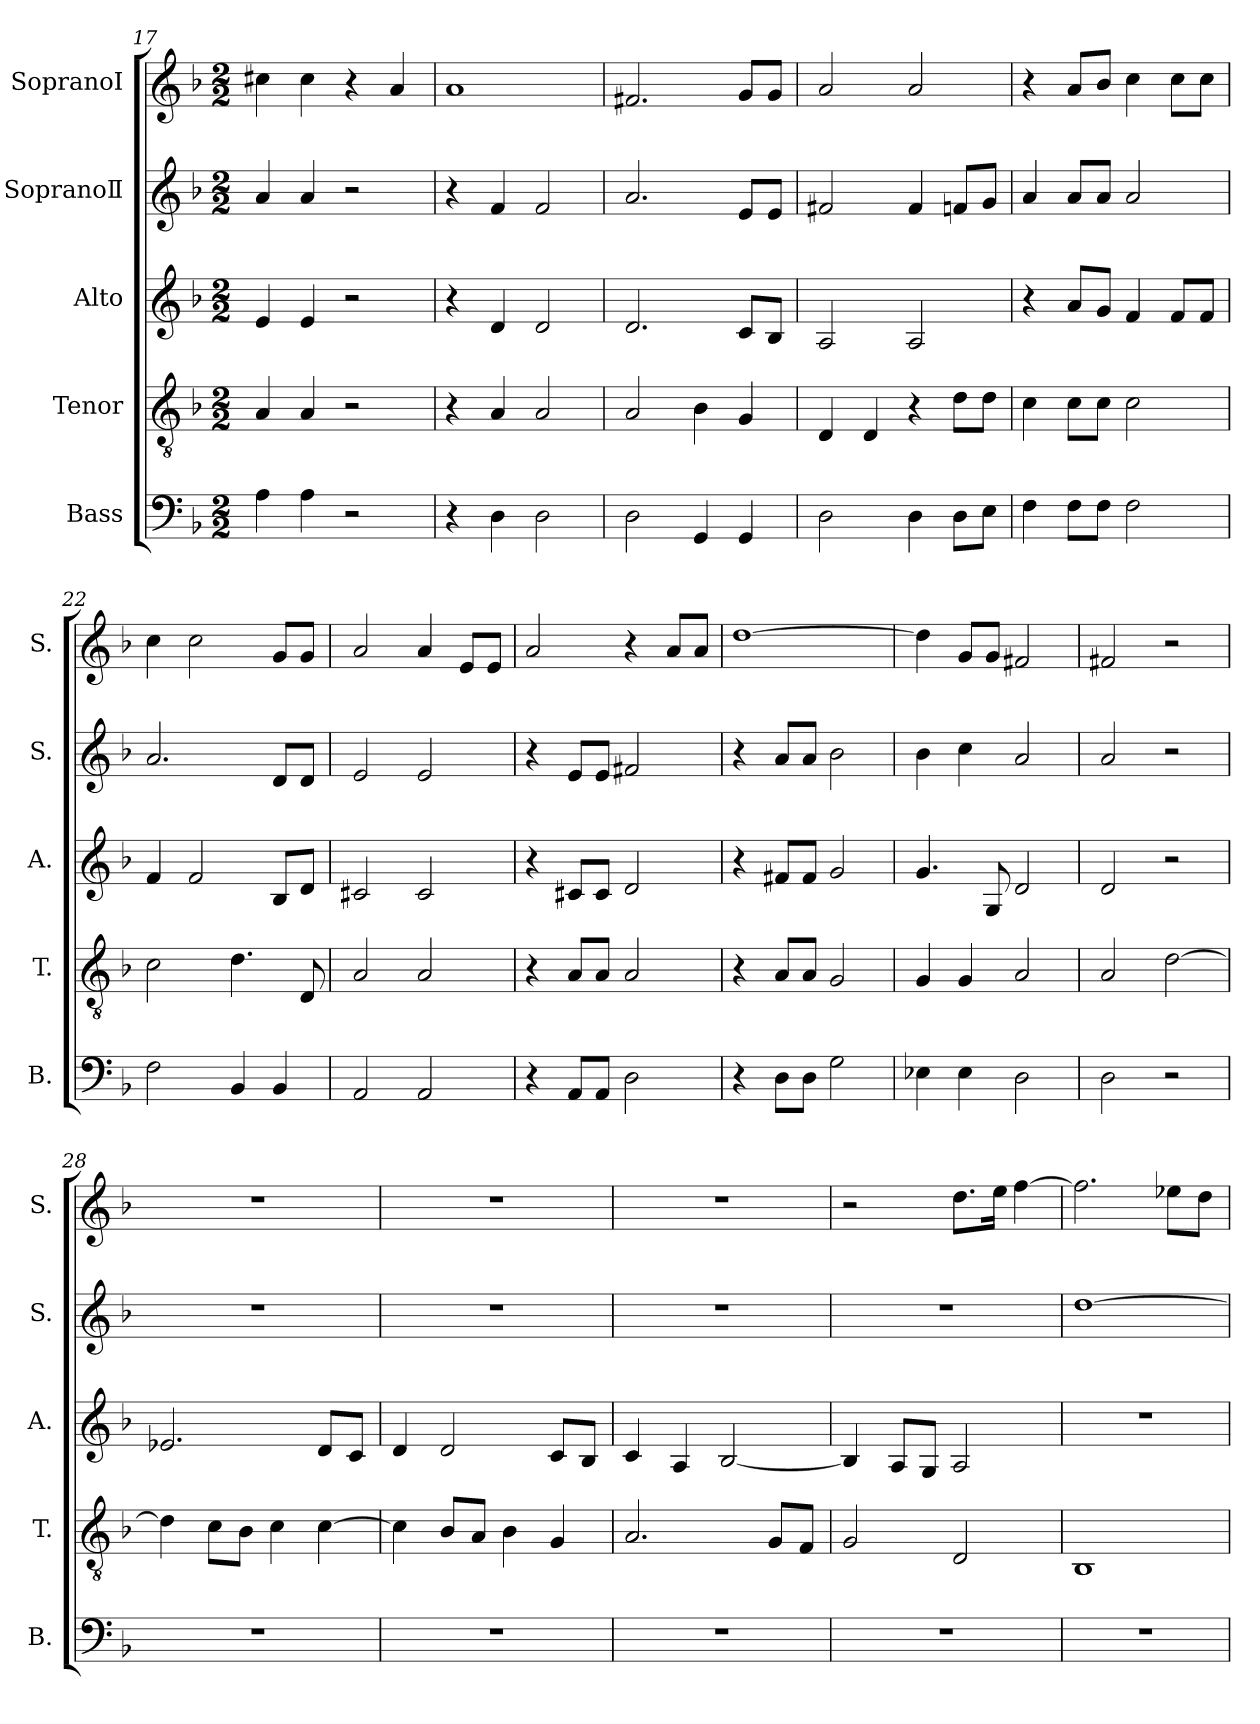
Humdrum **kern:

**kern	**kern	**kern	**kern	**kern
*part5	*part4	*part3	*part2	*part1
*staff5	*staff4	*staff3	*staff2	*staff1
*I"Bass	*I"Tenor	*I"Alto	*I"SopranoⅡ	*I"SopranoⅠ
*I'B.	*I'T.	*I'A.	*I'S.	*I'S.
!!LO:LB:g=z
*clefF4	*clefGv2	*clefG2	*clefG2	*clefG2
*k[b-]	*k[b-]	*k[b-]	*k[b-]	*k[b-]
*M2/2	*M2/2	*M2/2	*M2/2	*M2/2
=17	=17	=17	=17	=17
4A\	4A/	4e/	4a/	4cc#X\
4A\	4A/	4e/	4a/	4cc#\
2r	2r	2r	2r	4r
.	.	.	.	4a/
=18	=18	=18	=18	=18
4r	4r	4r	4r	1a
4D\	4A/	4d/	4f/	.
2D\	2A/	2d/	2f/	.
=19	=19	=19	=19	=19
2D\	2A/	2.d/	2.a/	2.f#X/
4GG/	4B-\	.	.	.
4GG/	4G/	8c/L	8e/L	8g/L
.	.	8B-/J	8e/J	8g/J
=20	=20	=20	=20	=20
2D\	4D/	2A/	2f#X/	2a/
.	4D/	.	.	.
4D\	4r	2A/	4f#/	2a/
8D\L	8d\L	.	8fn/L	.
8E\J	8d\J	.	8g/J	.
=21	=21	=21	=21	=21
4F\	4c\	4r	4a/	4r
8F\L	8c\L	8a/L	8a/L	8a/L
8F\J	8c\J	8g/J	8a/J	8b-/J
2F\	2c\	4f/	2a/	4cc\
.	.	8f/L	.	8cc\L
.	.	8f/J	.	8cc\J
=22	=22	=22	=22	=22
2F\	2c\	4f/	2.a/	4cc\
.	.	2f/	.	2cc\
4BB-/	4.d\	.	.	.
4BB-/	.	8B-/L	8d/L	8g/L
.	8D/	8d/J	8d/J	8g/J
!!LO:LB:g=z
=23	=23	=23	=23	=23
2AA/	2A/	2c#X/	2e/	2a/
2AA/	2A/	2c#/	2e/	4a/
.	.	.	.	8e/L
.	.	.	.	8e/J
=24	=24	=24	=24	=24
4r	4r	4r	4r	2a/
8AA/L	8A/L	8c#X/L	8e/L	.
8AA/J	8A/J	8c#/J	8e/J	.
2D\	2A/	2d/	2f#X/	4r
.	.	.	.	8a/L
.	.	.	.	8a/J
=25	=25	=25	=25	=25
4r	4r	4r	4r	[1dd
8D\L	8A/L	8f#X/L	8a/L	.
8D\J	8A/J	8f#/J	8a/J	.
2G\	2G/	2g/	2b-\	.
=26	=26	=26	=26	=26
4E-X\	4G/	4.g/	4b-\	4dd\]
4E-\	4G/	.	4cc\	8g/L
.	.	8G/	.	8g/J
2D\	2A/	2d/	2a/	2f#X/
=27	=27	=27	=27	=27
2D\	2A/	2d/	2a/	2f#X/
2r	[2d\	2r	2r	2r
!!LO:PB:g=z
=28	=28	=28	=28	=28
1r	4d\]	2.e-X/	1r	1r
.	8c\L	.	.	.
.	8B-\J	.	.	.
.	4c\	.	.	.
.	[4c\	8d/L	.	.
.	.	8c/J	.	.
=29	=29	=29	=29	=29
1r	4c\]	4d/	1r	1r
.	8B-/L	2d/	.	.
.	8A/J	.	.	.
.	4B-\	.	.	.
.	4G/	8c/L	.	.
.	.	8B-/J	.	.
=30	=30	=30	=30	=30
1r	2.A/	4c/	1r	1r
.	.	4A/	.	.
.	.	[2B-/	.	.
.	8G/L	.	.	.
.	8F/J	.	.	.
=31	=31	=31	=31	=31
1r	2G/	4B-/]	1r	2r
.	.	8A/L	.	.
.	.	8G/J	.	.
.	2D/	2A/	.	8.dd\L
.	.	.	.	16ee\Jk
.	.	.	.	[4ff\
=32	=32	=32	=32	=32
1r	1BB-	1r	[1dd	2.ff\]
.	.	.	.	8ee-X\L
.	.	.	.	8dd\J
=	=	=	=	=
*-	*-	*-	*-	*-
